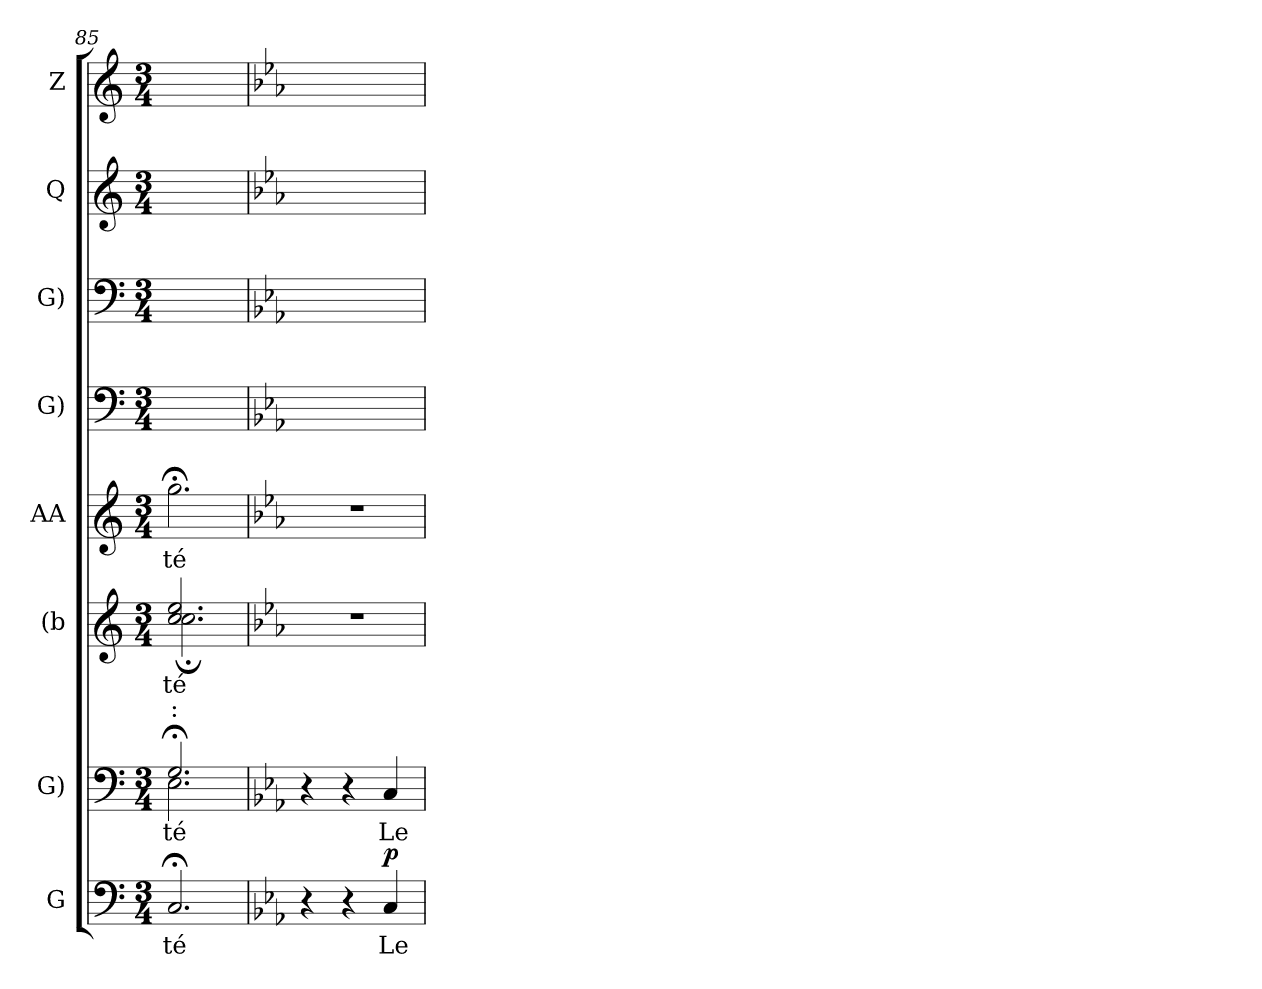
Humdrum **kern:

**kern	**text	**dynam	**kern	**text	**kern	**text	**text	**kern	**text	**kern	**kern	**kern	**kern
*part8	*part8	*part8	*part7	*part7	*part6	*part6	*part6	*part5	*part5	*part4	*part3	*part2	*part1
*staff8	*staff8	*staff8	*staff7	*staff7	*staff6	*staff6	*staff6	*staff5	*staff5	*staff4	*staff3	*staff2	*staff1
*I"G	*	*	*I"G)	*	*I"(b	*	*	*I"AA	*	*I"G)	*I"G)	*I"Q	*I"Z
*clefF4	*	*	*clefF4	*	*clefG2	*	*	*clefG2	*	*clefF4	*clefF4	*clefG2	*clefG2
*k[]	*	*	*k[]	*	*k[]	*	*	*k[]	*	*k[]	*k[]	*k[]	*k[]
*M3/4	*	*	*M3/4	*	*M3/4	*	*	*M3/4	*	*M3/4	*M3/4	*M3/4	*M3/4
=85	=85	=85	=85	=85	=85	=85	=85	=85	=85	=85	=85	=85	=85
*	*	*	*^	*	*^	*	*	*	*	*	*	*	*
2.C;i/	té	.	2.G;i/	2.Ej\	té	2.eei/ 2.cci/	2.cc;j\	té	:	2.gg;i\	té	2.ryy	2.ryy	2.ryy	2.ryy
*	*	*	*v	*v	*	*	*	*	*	*	*	*	*	*	*
*	*	*	*	*	*v	*v	*	*	*	*	*	*	*	*
=86	=86	=86	=86	=86	=86	=86	=86	=86	=86	=86	=86	=86	=86
*k[b-e-a-]	*	*	*k[b-e-a-]	*	*k[b-e-a-]	*	*	*k[b-e-a-]	*	*k[b-e-a-]	*k[b-e-a-]	*k[b-e-a-]	*k[b-e-a-]
4r	.	.	4r	.	2.r	.	.	2.r	.	2.ryy	2.ryy	2.ryy	2.ryy
4r	.	.	4r	.	.	.	.	.	.	.	.	.	.
!	!	!LO:DY:a	!	!	!	!	!	!	!	!	!	!	!
4Ci/	Le	p	4Ci/	Le	.	.	.	.	.	.	.	.	.
=	=	=	=	=	=	=	=	=	=	=	=	=	=
*-	*-	*-	*-	*-	*-	*-	*-	*-	*-	*-	*-	*-	*-
